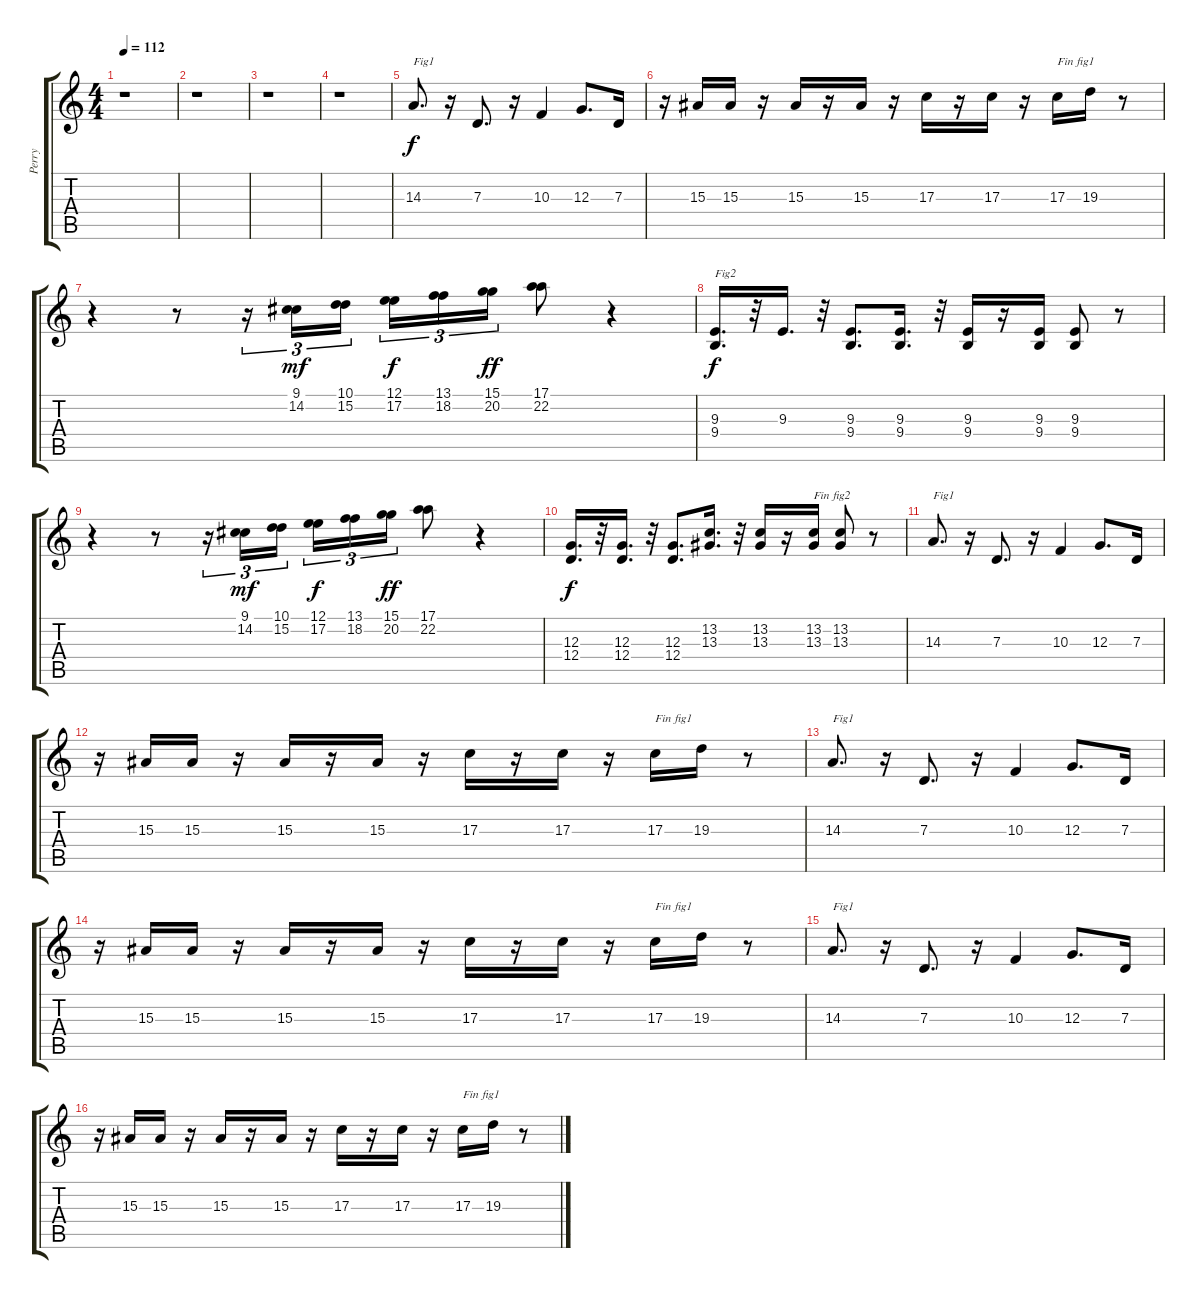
\track ("Perry" "Perry") {instrument stringensemble1}
\staff {score tabs}
\tuning (E4 B3 G3 D3 A2 E2) {hide}
\ts (4 4)
\tempo 112
\clef g2
\ks c
r.1{dy f} |
r.1 |
r.1 |
r.1 |
14.3.8{d txt "Fig1"} r.16 7.3.8{d} r.16 10.3.4 12.3.8{d} 7.3.16 |
r.16 15.3.16 15.3.16 r.16 15.3.16 r.16 15.3.16 r.16 17.3.16 r.16 17.3.16 r.16 17.3.16{txt "Fin fig1"} 19.3.16 r.8 |
r.4 r.8 r.16{tu (3 2)} (9.1 14.2).16{tu (3 2) dy mf instrument tremolostrings} (10.1 15.2).16{tu (3 2)} (12.1 17.2).16{tu (3 2) dy f} (13.1 18.2).16{tu (3 2)} (15.1 20.2).16{tu (3 2) dy ff} (17.1 22.2).8 r.4{instrument stringensemble1} |
(9.3 9.4).16{d txt "Fig2" dy f} r.32 9.3.16{d} r.32 (9.3 9.4).8{d} (9.3 9.4).16{d} r.32 (9.3 9.4).16 r.16 (9.3 9.4).16 (9.3 9.4).8 r.8 |
r.4 r.8 r.16{tu (3 2)} (9.1 14.2).16{tu (3 2) dy mf instrument tremolostrings} (10.1 15.2).16{tu (3 2)} (12.1 17.2).16{tu (3 2) dy f} (13.1 18.2).16{tu (3 2)} (15.1 20.2).16{tu (3 2) dy ff} (17.1 22.2).8 r.4{instrument stringensemble1} |
(12.3 12.4).16{d dy f} r.32 (12.3 12.4).16{d} r.32 (12.3 12.4).8{d} (13.2 13.3).16{d} r.32 (13.2 13.3).16 r.16 (13.2 13.3).16{txt "Fin fig2"} (13.2 13.3).8 r.8 |
14.3.8{d txt "Fig1"} r.16 7.3.8{d} r.16 10.3.4 12.3.8{d} 7.3.16 |
r.16 15.3.16 15.3.16 r.16 15.3.16 r.16 15.3.16 r.16 17.3.16 r.16 17.3.16 r.16 17.3.16{txt "Fin fig1"} 19.3.16 r.8 |
14.3.8{d txt "Fig1"} r.16 7.3.8{d} r.16 10.3.4 12.3.8{d} 7.3.16 |
r.16 15.3.16 15.3.16 r.16 15.3.16 r.16 15.3.16 r.16 17.3.16 r.16 17.3.16 r.16 17.3.16{txt "Fin fig1"} 19.3.16 r.8 |
14.3.8{d txt "Fig1"} r.16 7.3.8{d} r.16 10.3.4 12.3.8{d} 7.3.16 |
r.16 15.3.16 15.3.16 r.16 15.3.16 r.16 15.3.16 r.16 17.3.16 r.16 17.3.16 r.16 17.3.16{txt "Fin fig1"} 19.3.16 r.8
